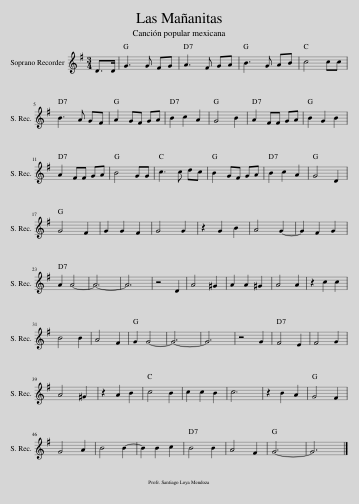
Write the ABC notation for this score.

X:1
L:1/8
M:3/4
I:linebreak $
K:G
V:1 treble
V:1
 D>D | G3 G FG | A3 F GA | B3 G AB | c4 cc |$ %5
 B3 A GF | A2 GF GA | B2 c2 A2 | G4 B2 | A2 FF GA | %10
 B2 G2 B2 |$ A2 FF GA | B4 GG | c3 c dc | B2 GF GA | %15
 B2 c2 A2 | G4 D2 |$ G4 F2 | G2 G2 F2 | G4 G2 | %20
 z2 G2 B2 | A4 G2- | G2 F2 G2 |$ A2 A4- | A6- | %25
 A6 | z4 D2 | A4 ^G2 | A2 A2 ^G2 | A4 A2 | %30
 z2 c2 c2 |$ B4 B2 | A4 F2 | G2 G4- | G6- | %35
 G6 | z4 G2 | F4 E2 | F4 G2 |$ A4 ^G2 | %40
 z2 A2 B2 | c4 B2 | c2 c2 B2 | c6 | z2 B2 A2 | %45
 G4 F2 |$ G4 A2 | B4 B2- | B2 B2 c2 | B4 B2 | %50
 A4 F2 | G6- | G6 |] %53
